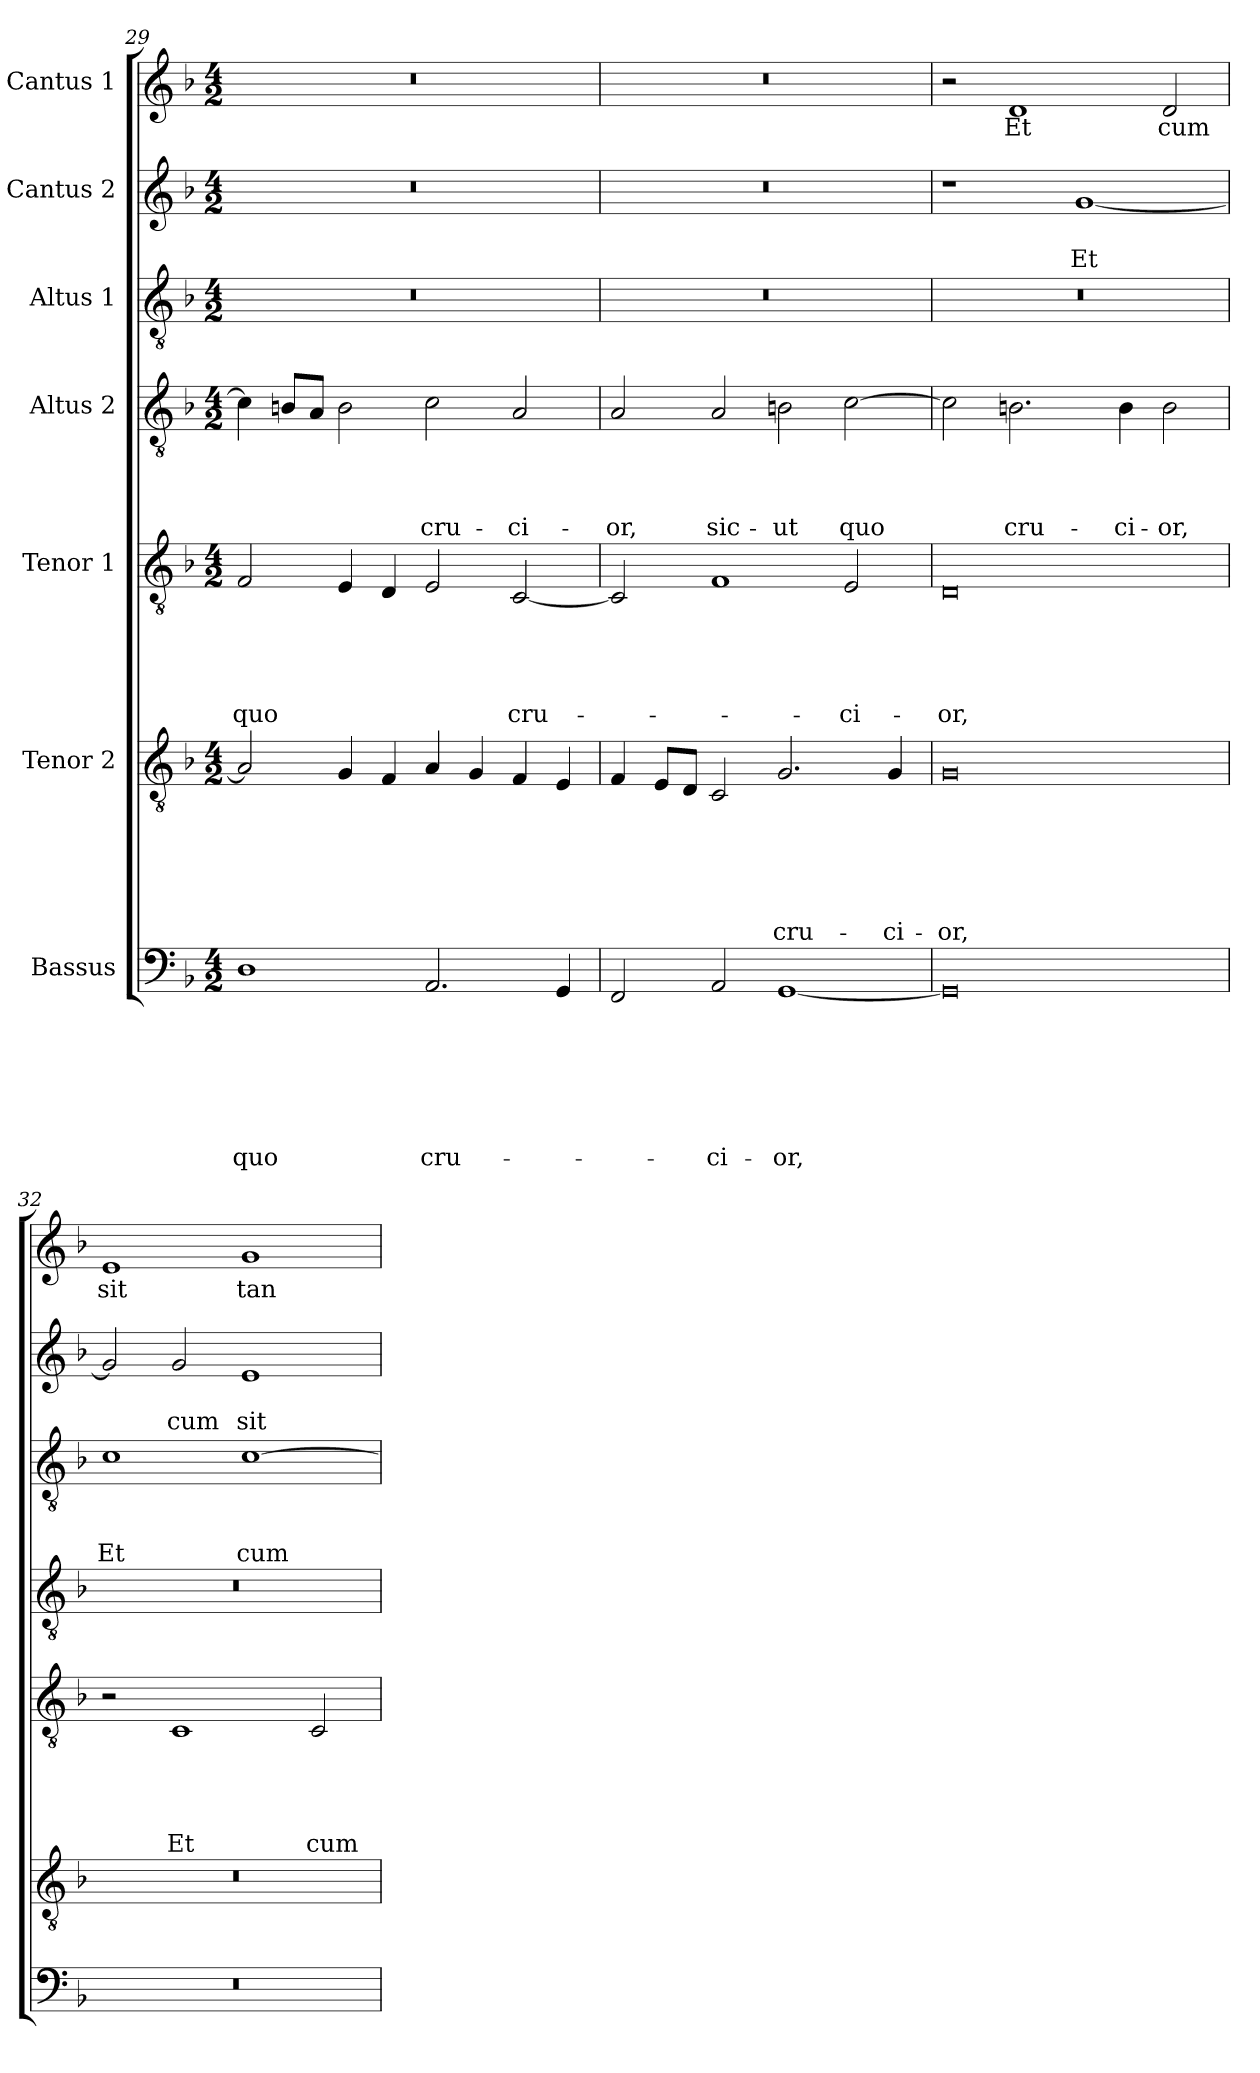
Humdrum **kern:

**kern	**text	**text	**text	**text	**text	**text	**text	**kern	**text	**text	**text	**text	**text	**text	**kern	**text	**text	**text	**text	**text	**kern	**text	**text	**text	**text	**kern	**text	**text	**text	**kern	**text	**text	**kern	**text
*part7	*part7	*part7	*part7	*part7	*part7	*part7	*part7	*part6	*part6	*part6	*part6	*part6	*part6	*part6	*part5	*part5	*part5	*part5	*part5	*part5	*part4	*part4	*part4	*part4	*part4	*part3	*part3	*part3	*part3	*part2	*part2	*part2	*part1	*part1
*staff7	*staff7	*staff7	*staff7	*staff7	*staff7	*staff7	*staff7	*staff6	*staff6	*staff6	*staff6	*staff6	*staff6	*staff6	*staff5	*staff5	*staff5	*staff5	*staff5	*staff5	*staff4	*staff4	*staff4	*staff4	*staff4	*staff3	*staff3	*staff3	*staff3	*staff2	*staff2	*staff2	*staff1	*staff1
*I"Bassus	*	*	*	*	*	*	*	*I"Tenor 2	*	*	*	*	*	*	*I"Tenor 1	*	*	*	*	*	*I"Altus 2	*	*	*	*	*I"Altus 1	*	*	*	*I"Cantus 2	*	*	*I"Cantus 1	*
*clefF4	*	*	*	*	*	*	*	*clefGv2	*	*	*	*	*	*	*clefGv2	*	*	*	*	*	*clefGv2	*	*	*	*	*clefGv2	*	*	*	*clefG2	*	*	*clefG2	*
*k[b-]	*	*	*	*	*	*	*	*k[b-]	*	*	*	*	*	*	*k[b-]	*	*	*	*	*	*k[b-]	*	*	*	*	*k[b-]	*	*	*	*k[b-]	*	*	*k[b-]	*
*d:	*	*	*	*	*	*	*	*d:	*	*	*	*	*	*	*d:	*	*	*	*	*	*d:	*	*	*	*	*d:	*	*	*	*d:	*	*	*d:	*
*M4/2	*	*	*	*	*	*	*	*M4/2	*	*	*	*	*	*	*M4/2	*	*	*	*	*	*M4/2	*	*	*	*	*M4/2	*	*	*	*M4/2	*	*	*M4/2	*
=29	=29	=29	=29	=29	=29	=29	=29	=29	=29	=29	=29	=29	=29	=29	=29	=29	=29	=29	=29	=29	=29	=29	=29	=29	=29	=29	=29	=29	=29	=29	=29	=29	=29	=29
!	!	!	!	!	!	!	!LO:LY:b	!	!	!	!	!	!	!	!	!	!	!	!	!LO:LY:b	!	!	!	!	!	!	!	!	!	!	!	!	!	!
1D	.	.	.	.	.	.	quo	2A/]	.	.	.	.	.	.	2F/	.	.	.	.	quo	4c\]	.	.	.	.	0r	.	.	.	0r	.	.	0r	.
.	.	.	.	.	.	.	.	.	.	.	.	.	.	.	.	.	.	.	.	.	8Bn/L	.	.	.	.	.	.	.	.	.	.	.	.	.
.	.	.	.	.	.	.	.	.	.	.	.	.	.	.	.	.	.	.	.	.	8A/J	.	.	.	.	.	.	.	.	.	.	.	.	.
.	.	.	.	.	.	.	.	4G/	.	.	.	.	.	.	4E/	.	.	.	.	.	2B\	.	.	.	.	.	.	.	.	.	.	.	.	.
.	.	.	.	.	.	.	.	4F/	.	.	.	.	.	.	4D/	.	.	.	.	.	.	.	.	.	.	.	.	.	.	.	.	.	.	.
!	!	!	!	!	!	!	!LO:LY:b	!	!	!	!	!	!	!	!	!	!	!	!	!	!	!	!	!	!LO:LY:b	!	!	!	!	!	!	!	!	!
2.AA/	.	.	.	.	.	.	cru-	4A/	.	.	.	.	.	.	2E/	.	.	.	.	.	2c\	.	.	.	cru-	.	.	.	.	.	.	.	.	.
.	.	.	.	.	.	.	.	4G/	.	.	.	.	.	.	.	.	.	.	.	.	.	.	.	.	.	.	.	.	.	.	.	.	.	.
!	!	!	!	!	!	!	!	!	!	!	!	!	!	!	!	!	!	!	!	!LO:LY:b	!	!	!	!	!LO:LY:b	!	!	!	!	!	!	!	!	!
.	.	.	.	.	.	.	.	4F/	.	.	.	.	.	.	[2C/	.	.	.	.	cru-	2A/	.	.	.	-ci-	.	.	.	.	.	.	.	.	.
4GG/	.	.	.	.	.	.	.	4E/	.	.	.	.	.	.	.	.	.	.	.	.	.	.	.	.	.	.	.	.	.	.	.	.	.	.
=30	=30	=30	=30	=30	=30	=30	=30	=30	=30	=30	=30	=30	=30	=30	=30	=30	=30	=30	=30	=30	=30	=30	=30	=30	=30	=30	=30	=30	=30	=30	=30	=30	=30	=30
!	!	!	!	!	!	!	!	!	!	!	!	!	!	!	!	!	!	!	!	!	!	!	!	!	!LO:LY:b	!	!	!	!	!	!	!	!	!
2FF/	.	.	.	.	.	.	.	4F/	.	.	.	.	.	.	2C/]	.	.	.	.	.	2A/	.	.	.	-or,	0r	.	.	.	0r	.	.	0r	.
.	.	.	.	.	.	.	.	8E/L	.	.	.	.	.	.	.	.	.	.	.	.	.	.	.	.	.	.	.	.	.	.	.	.	.	.
.	.	.	.	.	.	.	.	8D/J	.	.	.	.	.	.	.	.	.	.	.	.	.	.	.	.	.	.	.	.	.	.	.	.	.	.
!	!	!	!	!	!	!	!LO:LY:b	!	!	!	!	!	!	!	!	!	!	!	!	!	!	!	!	!	!LO:LY:b	!	!	!	!	!	!	!	!	!
2AA/	.	.	.	.	.	.	-ci-	2C/	.	.	.	.	.	.	1F	.	.	.	.	.	2A/	.	.	.	sic-	.	.	.	.	.	.	.	.	.
!	!	!	!	!	!	!	!LO:LY:b	!	!	!	!	!	!	!LO:LY:b	!	!	!	!	!	!	!	!	!	!	!LO:LY:b	!	!	!	!	!	!	!	!	!
[1GG	.	.	.	.	.	.	-or,	2.G/	.	.	.	.	.	cru-	.	.	.	.	.	.	2Bn\	.	.	.	-ut	.	.	.	.	.	.	.	.	.
!	!	!	!	!	!	!	!	!	!	!	!	!	!	!	!	!	!	!	!	!LO:LY:b	!	!	!	!	!LO:LY:b	!	!	!	!	!	!	!	!	!
.	.	.	.	.	.	.	.	.	.	.	.	.	.	.	2E/	.	.	.	.	-ci-	[2c\	.	.	.	quo	.	.	.	.	.	.	.	.	.
!	!	!	!	!	!	!	!	!	!	!	!	!	!	!LO:LY:b	!	!	!	!	!	!	!	!	!	!	!	!	!	!	!	!	!	!	!	!
.	.	.	.	.	.	.	.	4G/	.	.	.	.	.	-ci-	.	.	.	.	.	.	.	.	.	.	.	.	.	.	.	.	.	.	.	.
!!LO:PB:g=z
=31	=31	=31	=31	=31	=31	=31	=31	=31	=31	=31	=31	=31	=31	=31	=31	=31	=31	=31	=31	=31	=31	=31	=31	=31	=31	=31	=31	=31	=31	=31	=31	=31	=31	=31
!	!	!	!	!	!	!	!	!	!	!	!	!	!	!LO:LY:b	!	!	!	!	!	!LO:LY:b	!	!	!	!	!	!	!	!	!	!	!	!	!	!
0GG]	.	.	.	.	.	.	.	0G	.	.	.	.	.	-or,	0D	.	.	.	.	-or,	2c\]	.	.	.	.	0r	.	.	.	1r	.	.	2r	.
!	!	!	!	!	!	!	!	!	!	!	!	!	!	!	!	!	!	!	!	!	!	!	!	!	!LO:LY:b	!	!	!	!	!	!	!	!	!LO:LY:b
.	.	.	.	.	.	.	.	.	.	.	.	.	.	.	.	.	.	.	.	.	2.Bn\	.	.	.	cru-	.	.	.	.	.	.	.	1d	Et
!	!	!	!	!	!	!	!	!	!	!	!	!	!	!	!	!	!	!	!	!	!	!	!	!	!	!	!	!	!	!	!	!LO:LY:b	!	!
.	.	.	.	.	.	.	.	.	.	.	.	.	.	.	.	.	.	.	.	.	.	.	.	.	.	.	.	.	.	[1g	.	Et	.	.
!	!	!	!	!	!	!	!	!	!	!	!	!	!	!	!	!	!	!	!	!	!	!	!	!	!LO:LY:b	!	!	!	!	!	!	!	!	!
.	.	.	.	.	.	.	.	.	.	.	.	.	.	.	.	.	.	.	.	.	4B\	.	.	.	-ci-	.	.	.	.	.	.	.	.	.
!	!	!	!	!	!	!	!	!	!	!	!	!	!	!	!	!	!	!	!	!	!	!	!	!	!LO:LY:b	!	!	!	!	!	!	!	!	!LO:LY:b
.	.	.	.	.	.	.	.	.	.	.	.	.	.	.	.	.	.	.	.	.	2B\	.	.	.	-or,	.	.	.	.	.	.	.	2d/	cum
=32	=32	=32	=32	=32	=32	=32	=32	=32	=32	=32	=32	=32	=32	=32	=32	=32	=32	=32	=32	=32	=32	=32	=32	=32	=32	=32	=32	=32	=32	=32	=32	=32	=32	=32
!	!	!	!	!	!	!	!	!	!	!	!	!	!	!	!	!	!	!	!	!	!	!	!	!	!	!	!	!	!LO:LY:b	!	!	!	!	!LO:LY:b
0r	.	.	.	.	.	.	.	0r	.	.	.	.	.	.	2r	.	.	.	.	.	0r	.	.	.	.	1c	.	.	Et	2g/]	.	.	1e	sit
!	!	!	!	!	!	!	!	!	!	!	!	!	!	!	!	!	!	!	!	!LO:LY:b	!	!	!	!	!	!	!	!	!	!	!	!LO:LY:b	!	!
.	.	.	.	.	.	.	.	.	.	.	.	.	.	.	1C	.	.	.	.	Et	.	.	.	.	.	.	.	.	.	2g/	.	cum	.	.
!	!	!	!	!	!	!	!	!	!	!	!	!	!	!	!	!	!	!	!	!	!	!	!	!	!	!	!	!	!LO:LY:b	!	!	!LO:LY:b	!	!LO:LY:b
.	.	.	.	.	.	.	.	.	.	.	.	.	.	.	.	.	.	.	.	.	.	.	.	.	.	[1c	.	.	cum	1e	.	sit	1g	tan-
!	!	!	!	!	!	!	!	!	!	!	!	!	!	!	!	!	!	!	!	!LO:LY:b	!	!	!	!	!	!	!	!	!	!	!	!	!	!
.	.	.	.	.	.	.	.	.	.	.	.	.	.	.	2C/	.	.	.	.	cum	.	.	.	.	.	.	.	.	.	.	.	.	.	.
=	=	=	=	=	=	=	=	=	=	=	=	=	=	=	=	=	=	=	=	=	=	=	=	=	=	=	=	=	=	=	=	=	=	=
*-	*-	*-	*-	*-	*-	*-	*-	*-	*-	*-	*-	*-	*-	*-	*-	*-	*-	*-	*-	*-	*-	*-	*-	*-	*-	*-	*-	*-	*-	*-	*-	*-	*-	*-
